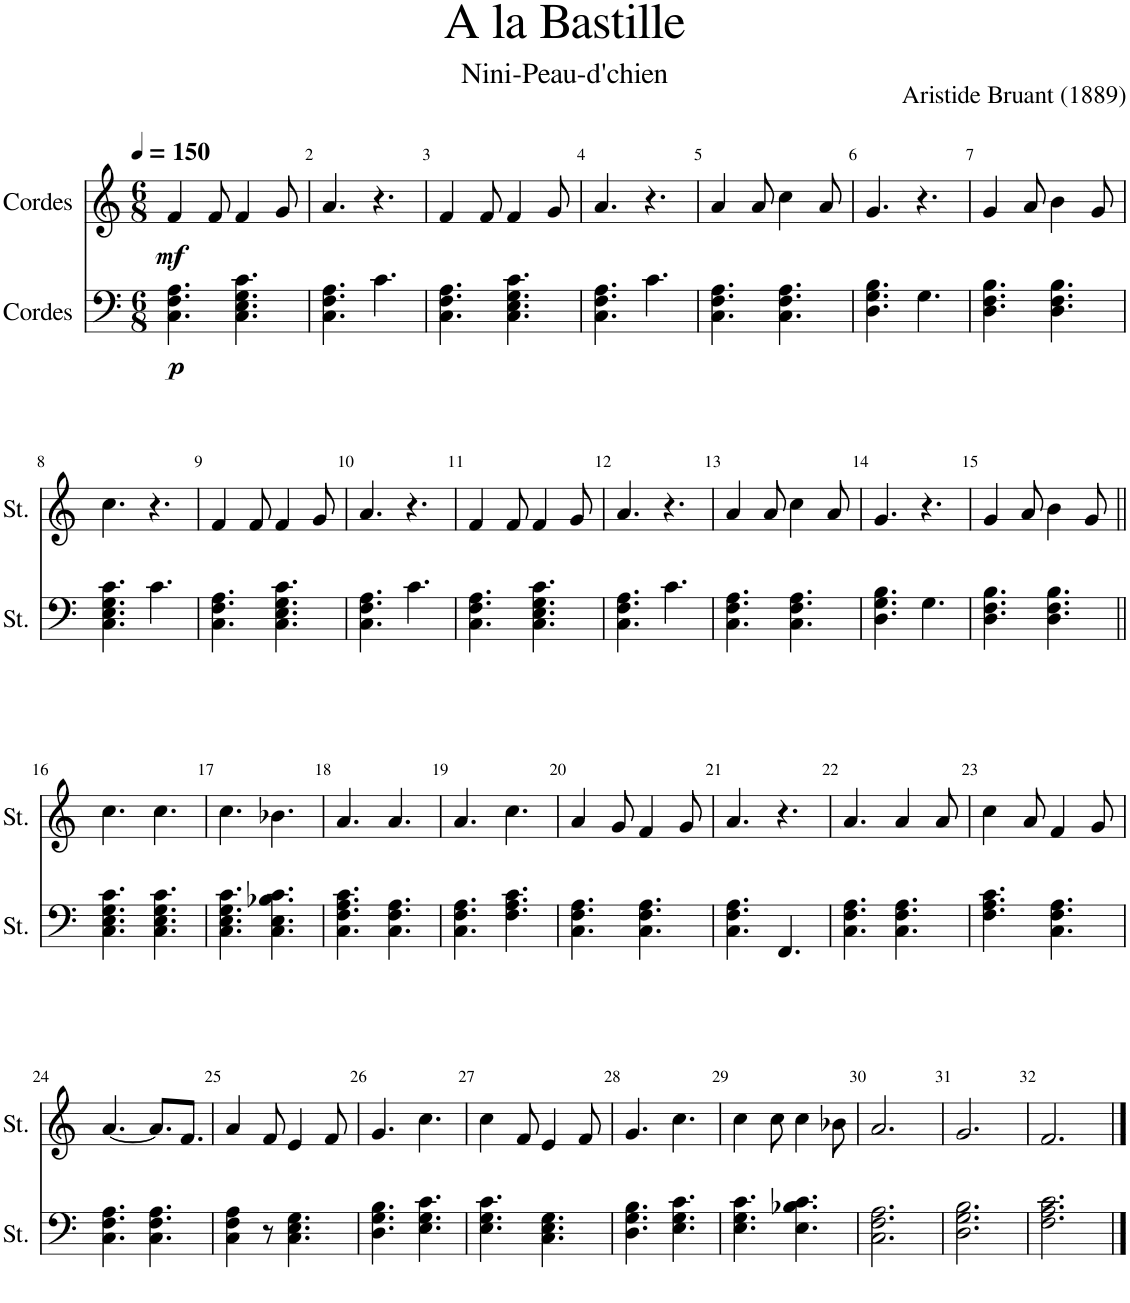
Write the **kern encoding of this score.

**kern	**dynam	**kern	**dynam
*part2	*part2	*part1	*part1
*staff2	*staff2	*staff1	*staff1
*I"Cordes	*	*I"Cordes	*
*clefF4	*	*clefG2	*
*k[]	*	*k[]	*
*M6/8	*	*M6/8	*
*MM150	*	*MM150	*
=1	=1	=1	=1
!	!LO:DY:b	!	!LO:DY:b
4.C\ 4.F\ 4.A\	p	4f/	mf
.	.	8f/	.
4.C\ 4.E\ 4.G\ 4.c\	.	4f/	.
.	.	8g/	.
=2	=2	=2	=2
4.C\ 4.F\ 4.A\	.	4.a/	.
4.c\	.	4.r	.
=3	=3	=3	=3
4.C\ 4.F\ 4.A\	.	4f/	.
.	.	8f/	.
4.C\ 4.E\ 4.G\ 4.c\	.	4f/	.
.	.	8g/	.
=4	=4	=4	=4
4.C\ 4.F\ 4.A\	.	4.a/	.
4.c\	.	4.r	.
=5	=5	=5	=5
4.C\ 4.F\ 4.A\	.	4a/	.
.	.	8a/	.
4.C\ 4.F\ 4.A\	.	4cc\	.
.	.	8a/	.
=6	=6	=6	=6
4.D\ 4.G\ 4.B\	.	4.g/	.
4.G\	.	4.r	.
=7	=7	=7	=7
4.D\ 4.F\ 4.B\	.	4g/	.
.	.	8a/	.
4.D\ 4.F\ 4.B\	.	4b\	.
.	.	8g/	.
!!LO:LB:g=z
=8	=8	=8	=8
4.C\ 4.E\ 4.G\ 4.c\	.	4.cc\	.
4.c\	.	4.r	.
=9	=9	=9	=9
4.C\ 4.F\ 4.A\	.	4f/	.
.	.	8f/	.
4.C\ 4.E\ 4.G\ 4.c\	.	4f/	.
.	.	8g/	.
=10	=10	=10	=10
4.C\ 4.F\ 4.A\	.	4.a/	.
4.c\	.	4.r	.
=11	=11	=11	=11
4.C\ 4.F\ 4.A\	.	4f/	.
.	.	8f/	.
4.C\ 4.E\ 4.G\ 4.c\	.	4f/	.
.	.	8g/	.
=12	=12	=12	=12
4.C\ 4.F\ 4.A\	.	4.a/	.
4.c\	.	4.r	.
=13	=13	=13	=13
4.C\ 4.F\ 4.A\	.	4a/	.
.	.	8a/	.
4.C\ 4.F\ 4.A\	.	4cc\	.
.	.	8a/	.
=14	=14	=14	=14
4.D\ 4.G\ 4.B\	.	4.g/	.
4.G\	.	4.r	.
=15	=15	=15	=15
4.D\ 4.F\ 4.B\	.	4g/	.
.	.	8a/	.
4.D\ 4.F\ 4.B\	.	4b\	.
.	.	8g/	.
!!LO:LB:g=z
=16||	=16||	=16||	=16||
4.C\ 4.E\ 4.G\ 4.c\	.	4.cc\	.
4.C\ 4.E\ 4.G\ 4.c\	.	4.cc\	.
=17	=17	=17	=17
4.C\ 4.E\ 4.G\ 4.c\	.	4.cc\	.
4.C\ 4.E\ 4.B-X\ 4.c\	.	4.b-X\	.
=18	=18	=18	=18
4.C\ 4.F\ 4.A\ 4.c\	.	4.a/	.
4.C\ 4.F\ 4.A\	.	4.a/	.
=19	=19	=19	=19
4.C\ 4.F\ 4.A\	.	4.a/	.
4.F\ 4.A\ 4.c\	.	4.cc\	.
=20	=20	=20	=20
4.C\ 4.F\ 4.A\	.	4a/	.
.	.	8g/	.
4.C\ 4.F\ 4.A\	.	4f/	.
.	.	8g/	.
=21	=21	=21	=21
4.C\ 4.F\ 4.A\	.	4.a/	.
4.FF/	.	4.r	.
=22	=22	=22	=22
4.C\ 4.F\ 4.A\	.	4.a/	.
4.C\ 4.F\ 4.A\	.	4a/	.
.	.	8a/	.
=23	=23	=23	=23
4.F\ 4.A\ 4.c\	.	4cc\	.
.	.	8a/	.
4.C\ 4.F\ 4.A\	.	4f/	.
.	.	8g/	.
!!LO:LB:g=z
=24	=24	=24	=24
4.C\ 4.F\ 4.A\	.	[4.a/	.
4.C\ 4.F\ 4.A\	.	8.a/L]	.
.	.	8.f/J	.
=25	=25	=25	=25
4C\ 4F\ 4A\	.	4a/	.
8r	.	8f/	.
4.C\ 4.E\ 4.G\	.	4e/	.
.	.	8f/	.
=26	=26	=26	=26
4.D\ 4.G\ 4.B\	.	4.g/	.
4.E\ 4.G\ 4.c\	.	4.cc\	.
=27	=27	=27	=27
4.E\ 4.G\ 4.c\	.	4cc\	.
.	.	8f/	.
4.C\ 4.E\ 4.G\	.	4e/	.
.	.	8f/	.
=28	=28	=28	=28
4.D\ 4.G\ 4.B\	.	4.g/	.
4.E\ 4.G\ 4.c\	.	4.cc\	.
=29	=29	=29	=29
4.E\ 4.G\ 4.c\	.	4cc\	.
.	.	8cc\	.
4.E\ 4.B-X\ 4.c\	.	4cc\	.
.	.	8b-X\	.
=30	=30	=30	=30
2.C\ 2.F\ 2.A\	.	2.a/	.
=31	=31	=31	=31
2.D\ 2.G\ 2.B\	.	2.g/	.
=32	=32	=32	=32
2.F\ 2.A\ 2.c\	.	2.f/	.
==	==	==	==
*-	*-	*-	*-
